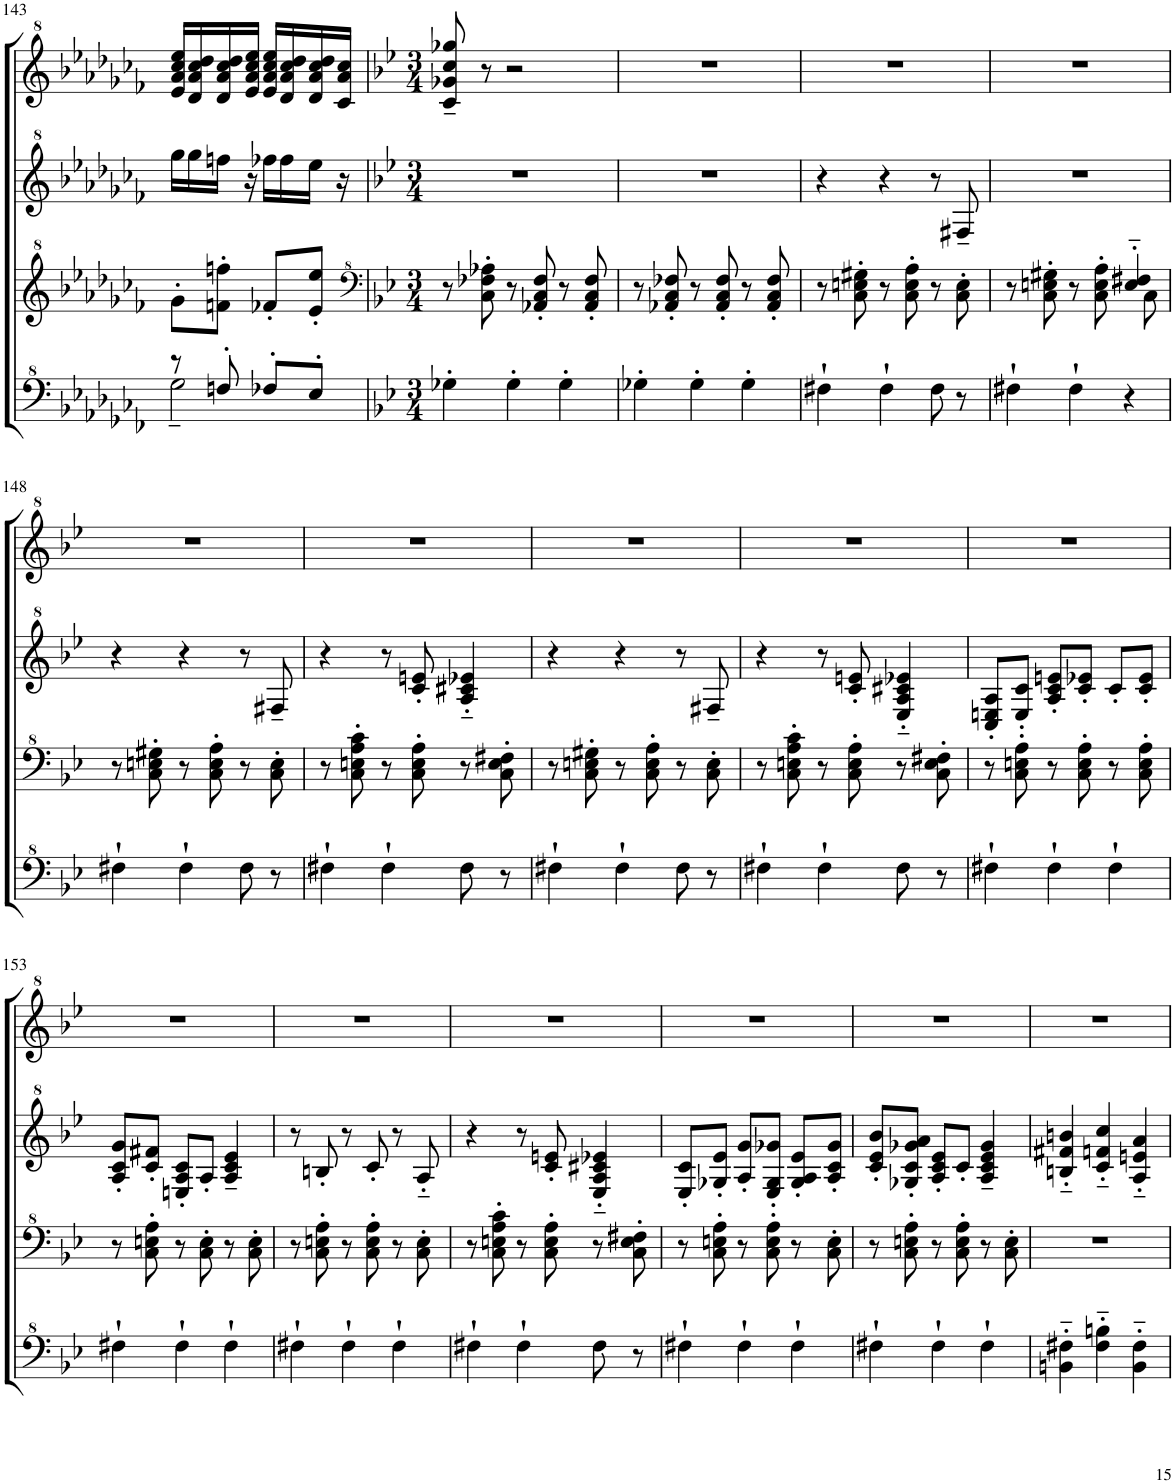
**kern	**kern	**kern	**kern
*part1	*part1	*part1	*part1
*staff4	*staff3	*staff2	*staff1
*I"Model III	*	*	*
!!LO:PB:g=z
*clefF^4	*clefG^2	*clefG^2	*clefG^2
*k[b-e-a-d-g-c-f-]	*k[b-e-a-d-g-c-f-]	*k[b-e-a-d-g-c-f-]	*k[b-e-a-d-g-c-f-]
*M2/4	*M2/4	*M2/4	*M2/4
=143	=143	=143	=143
*^	*	*	*
8r	2g-~\	8gg-'\L	16ggg-\LL	16ee-/ 16aa-/ 16ccc-/ 16eee-/LL
.	.	.	16ggg-\	16dd-/ 16aa-/ 16ccc-/ 16ddd-/
8fn'/	.	8ffn\' 8fffn\'J	16fffn\JJ	16dd-/ 16aa-/ 16ccc-/ 16ddd-/
.	.	.	16r	16ee-/ 16aa-/ 16ccc-/ 16eee-/JJ
8f-X'/L	.	8ff-X'/L	16fff-X\LL	16ee-/ 16aa-/ 16ccc-/ 16eee-/LL
.	.	.	16fff-\	16dd-/ 16aa-/ 16ccc-/ 16ddd-/
8e-'/J	.	8ee-/' 8eee-/'J	16eee-\JJ	16dd-/ 16aa-/ 16ccc-/ 16ddd-/
.	.	.	16r	16cc-/ 16aa-/ 16ccc-/JJ
*v	*v	*	*	*
=144	=144	=144	=144
*	*clefF^4	*	*
*k[b-e-]	*k[b-e-]	*k[b-e-]	*k[b-e-]
*M3/4	*M3/4	*M3/4	*M3/4
4g-X'\	8r	2.r	8cc/~ 8gg-X/~ 8ccc/~ 8ggg-X/~
.	8c\' 8f-X\' 8a-X\'	.	8r
4g-'\	8r	.	2r
.	8A-X/' 8c/' 8f-/'	.	.
4g-'\	8r	.	.
.	8A-/' 8c/' 8f-/'	.	.
=145	=145	=145	=145
4g-X'\	8r	2.r	2.r
.	8A-X/' 8c/' 8f-X/'	.	.
4g-'\	8r	.	.
.	8A-/' 8c/' 8f-/'	.	.
4g-'\	8r	.	.
.	8A-/' 8c/' 8f-/'	.	.
=146	=146	=146	=146
4f#X`\	8r	4r	2.r
.	8c\' 8en\' 8g#X\'	.	.
4f#`\	8r	4r	.
.	8c\' 8e\' 8a\'	.	.
8f#\	8r	8r	.
8r	8c\' 8e\'	8f#X~/	.
=147	=147	=147	=147
*	*^	*	*
4f#X`\	8ryy	8r	2.r	2.r
.	.	8c\' 8en\' 8g#X\'	.	.
4f#`\	.	8r	.	.
.	.	8c\' 8e\' 8a\'	.	.
4r	.	4e/'~ 4f#X/'~	.	.
.	8c\	.	.	.
*	*v	*v	*	*
!!LO:LB:g=z
=148	=148	=148	=148
4f#X`\	8r	4r	2.r
.	8c\' 8en\' 8g#X\'	.	.
4f#`\	8r	4r	.
.	8c\' 8e\' 8a\'	.	.
8f#\	8r	8r	.
8r	8c\' 8e\'	8f#X~/	.
=149	=149	=149	=149
4f#X`\	8r	4r	2.r
.	8c\' 8en\' 8a\' 8cc\'	.	.
4f#`\	8r	8r	.
.	8c\' 8e\' 8a\'	8cc/' 8een/'	.
8f#\	8r	4a/'~ 4cc#X/'~ 4ee-X/'~	.
8r	8c\' 8e\' 8f#X\'	.	.
=150	=150	=150	=150
4f#X`\	8r	4r	2.r
.	8c\' 8en\' 8g#X\'	.	.
4f#`\	8r	4r	.
.	8c\' 8e\' 8a\'	.	.
8f#\	8r	8r	.
8r	8c\' 8e\'	8f#X~/	.
=151	=151	=151	=151
4f#X`\	8r	4r	2.r
.	8c\' 8en\' 8a\' 8cc\'	.	.
4f#`\	8r	8r	.
.	8c\' 8e\' 8a\'	8cc/' 8een/'	.
8f#\	8r	4e-/'~ 4a/'~ 4cc#X/'~ 4ee-X/'~	.
8r	8c\' 8e\' 8f#X\'	.	.
=152	=152	=152	=152
4f#X`\	8r	8c/' 8en/' 8a/'L	2.r
.	8c\' 8en\' 8a\'	8e/' 8cc/'J	.
4f#`\	8r	8a/' 8cc/' 8een/'L	.
.	8c\' 8e\' 8a\'	8cc/' 8ee-X/'J	.
4f#`\	8r	8cc'/L	.
.	8c\' 8e\' 8a\'	8cc/' 8ee-/'J	.
!!LO:LB:g=z
=153	=153	=153	=153
4f#X`\	8r	8a/' 8cc/' 8gg/'L	2.r
.	8c\' 8en\' 8a\'	8cc/' 8ff#X/'J	.
4f#`\	8r	8en/' 8a/' 8cc/'L	.
.	8c\' 8e\'	8a'/J	.
4f#`\	8r	4a/~ 4cc/~ 4ee-/~	.
.	8c\' 8e\'	.	.
=154	=154	=154	=154
4f#X`\	8r	8r	2.r
.	8c\' 8en\' 8a\'	8bn'/	.
4f#`\	8r	8r	.
.	8c\' 8e\' 8a\'	8cc'/	.
4f#`\	8r	8r	.
.	8c\' 8e\'	8a'~/	.
=155	=155	=155	=155
4f#X`\	8r	4r	2.r
.	8c\' 8en\' 8a\' 8cc\'	.	.
4f#`\	8r	8r	.
.	8c\' 8e\' 8a\'	8cc/' 8een/'	.
8f#\	8r	4e-/'~ 4a/'~ 4cc#X/'~ 4ee-X/'~	.
8r	8c\' 8e\' 8f#X\'	.	.
=156	=156	=156	=156
4f#X`\	8r	8e-/' 8cc/'L	2.r
.	8c\' 8en\' 8a\'	8g-X/' 8ee-/'J	.
4f#`\	8r	8a/' 8gg/'L	.
.	8c\' 8e\' 8a\'	8e-/' 8g-/' 8gg-X/'J	.
4f#`\	8r	8g-/' 8a/' 8ee-/'L	.
.	8c\' 8e\'	8a/' 8cc/' 8gg-/'J	.
=157	=157	=157	=157
4f#X`\	8r	8cc/' 8ee-/' 8bb-/'L	2.r
.	8c\' 8en\' 8a\'	8g-X/' 8cc/' 8gg-X/' 8aa/'J	.
4f#`\	8r	8a/' 8cc/' 8ee-/'L	.
.	8c\' 8e\' 8a\'	8cc'/J	.
4f#`\	8r	4a/~ 4cc/~ 4ee-/~ 4gg-/~	.
.	8c\' 8e\'	.	.
=158	=158	=158	=158
4Bn\'~ 4f#X\'~	2.r	4bn/'~ 4ff#X/'~ 4bbn/'~	2.r
4f#\'~ 4bn\'~	.	4cc/'~ 4ffn/'~ 4ccc/'~	.
4B\'~ 4f#\'~	.	4a/'~ 4een/'~ 4aa/'~	.
=	=	=	=
*-	*-	*-	*-
